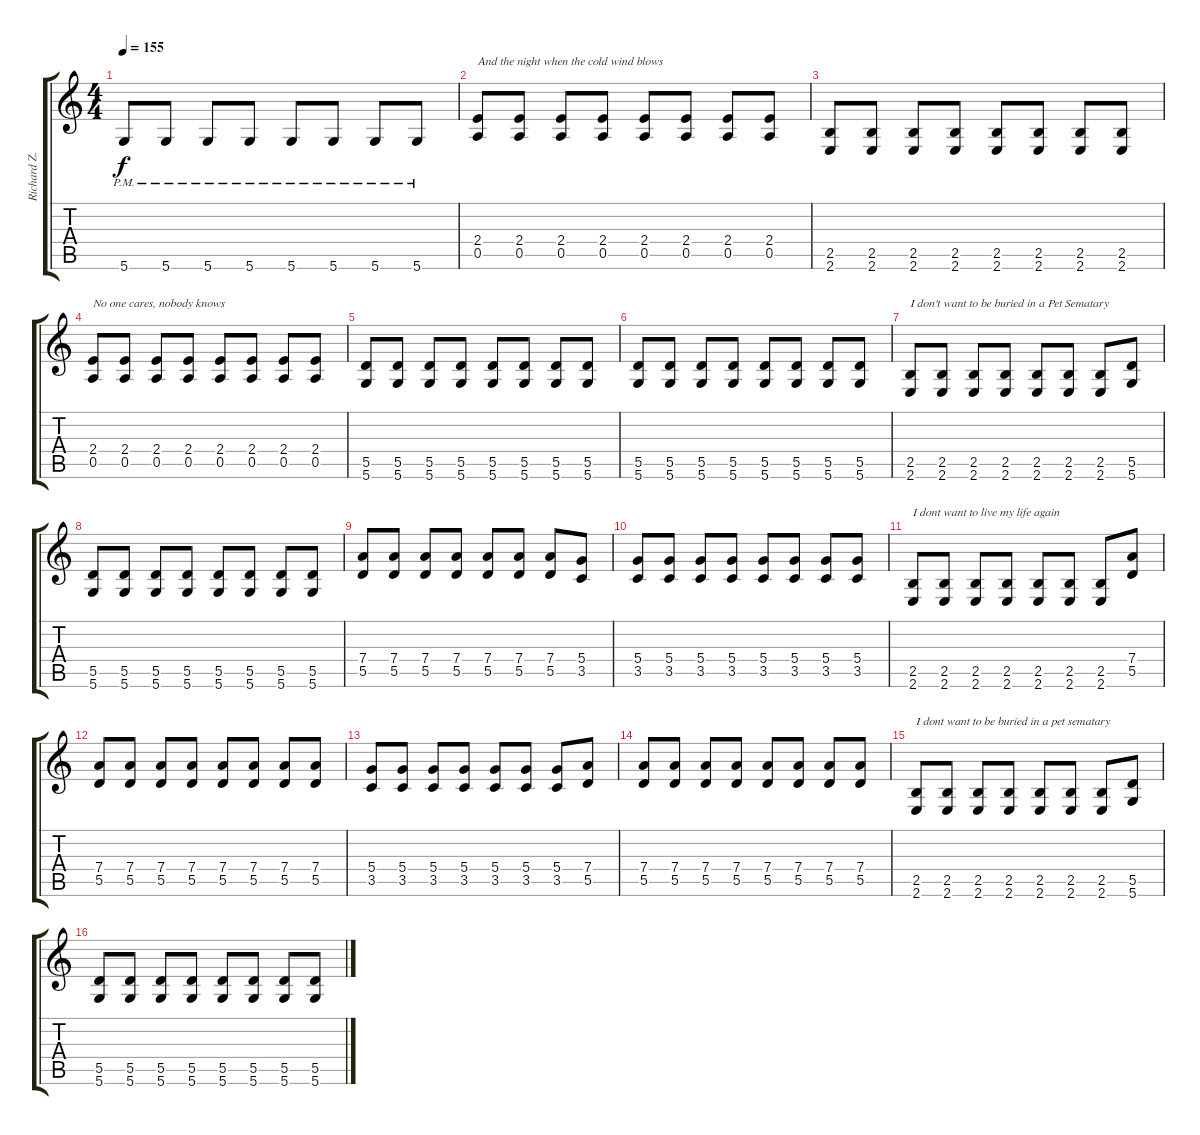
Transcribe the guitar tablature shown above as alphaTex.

\track ("Richard Z. Kruspe" "Richard Z.") {instrument overdrivenguitar}
\staff {score tabs}
\tuning (E4 B3 G3 D3 A2 D2) {hide}
\ts (4 4)
\tempo 155
\clef g2
\ks c
5.6{pm}.8{dy f} 5.6{pm}.8 5.6{pm}.8 5.6{pm}.8 5.6{pm}.8 5.6{pm}.8 5.6{pm}.8 5.6{pm}.8 |
(2.4 0.5).8{txt "And the night when the cold wind blows"} (2.4 0.5).8 (2.4 0.5).8 (2.4 0.5).8 (2.4 0.5).8 (2.4 0.5).8 (2.4 0.5).8 (2.4 0.5).8 |
(2.5 2.6).8 (2.5 2.6).8 (2.5 2.6).8 (2.5 2.6).8 (2.5 2.6).8 (2.5 2.6).8 (2.5 2.6).8 (2.5 2.6).8 |
(2.4 0.5).8{txt "No one cares, nobody knows"} (2.4 0.5).8 (2.4 0.5).8 (2.4 0.5).8 (2.4 0.5).8 (2.4 0.5).8 (2.4 0.5).8 (2.4 0.5).8 |
(5.5 5.6).8 (5.5 5.6).8 (5.5 5.6).8 (5.5 5.6).8 (5.5 5.6).8 (5.5 5.6).8 (5.5 5.6).8 (5.5 5.6).8 |
(5.5 5.6).8 (5.5 5.6).8 (5.5 5.6).8 (5.5 5.6).8 (5.5 5.6).8 (5.5 5.6).8 (5.5 5.6).8 (5.5 5.6).8 |
(2.5 2.6).8{txt "I don't want to be buried in a Pet Sematary"} (2.5 2.6).8 (2.5 2.6).8 (2.5 2.6).8 (2.5 2.6).8 (2.5 2.6).8 (2.5 2.6).8 (5.5 5.6).8 |
(5.5 5.6).8 (5.5 5.6).8 (5.5 5.6).8 (5.5 5.6).8 (5.5 5.6).8 (5.5 5.6).8 (5.5 5.6).8 (5.5 5.6).8 |
(7.4 5.5).8 (7.4 5.5).8 (7.4 5.5).8 (7.4 5.5).8 (7.4 5.5).8 (7.4 5.5).8 (7.4 5.5).8 (5.4 3.5).8 |
(5.4 3.5).8 (5.4 3.5).8 (5.4 3.5).8 (5.4 3.5).8 (5.4 3.5).8 (5.4 3.5).8 (5.4 3.5).8 (5.4 3.5).8 |
(2.5 2.6).8{txt "I dont want to live my life again"} (2.5 2.6).8 (2.5 2.6).8 (2.5 2.6).8 (2.5 2.6).8 (2.5 2.6).8 (2.5 2.6).8 (7.4 5.5).8 |
(7.4 5.5).8 (7.4 5.5).8 (7.4 5.5).8 (7.4 5.5).8 (7.4 5.5).8 (7.4 5.5).8 (7.4 5.5).8 (7.4 5.5).8 |
(5.4 3.5).8 (5.4 3.5).8 (5.4 3.5).8 (5.4 3.5).8 (5.4 3.5).8 (5.4 3.5).8 (5.4 3.5).8 (7.4 5.5).8 |
(7.4 5.5).8 (7.4 5.5).8 (7.4 5.5).8 (7.4 5.5).8 (7.4 5.5).8 (7.4 5.5).8 (7.4 5.5).8 (7.4 5.5).8 |
(2.5 2.6).8{txt "I dont want to be buried in a pet sematary"} (2.5 2.6).8 (2.5 2.6).8 (2.5 2.6).8 (2.5 2.6).8 (2.5 2.6).8 (2.5 2.6).8 (5.5 5.6).8 |
(5.5 5.6).8 (5.5 5.6).8 (5.5 5.6).8 (5.5 5.6).8 (5.5 5.6).8 (5.5 5.6).8 (5.5 5.6).8 (5.5 5.6).8
